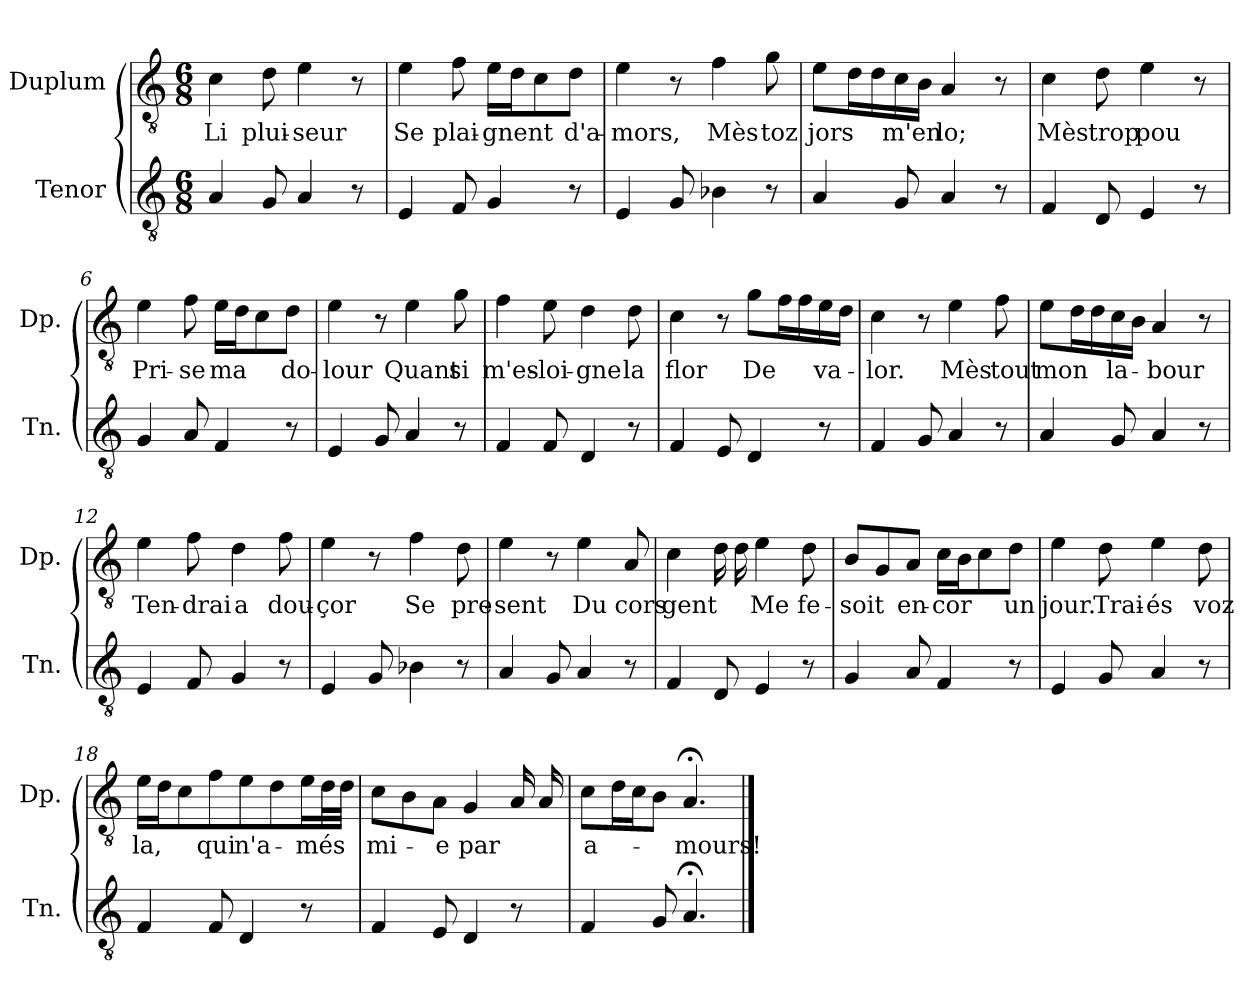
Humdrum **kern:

**kern	**kern	**text
*part2	*part1	*part1
*staff2	*staff1	*staff1
*I"Tenor	*I"Duplum	*
*I'Tn.	*I'Dp.	*
*clefGv2	*clefGv2	*
*k[]	*k[]	*
*M6/8	*M6/8	*
=1	=1	=1
!	!	!LO:LY:b
4A/	4c\	Li
!	!	!LO:LY:b
8G/	8d\	plui-
!	!	!LO:LY:b
4A/	4e\	-seur
8r	8r	.
=2	=2	=2
!	!	!LO:LY:b
4E/	4e\	Se
!	!	!LO:LY:b
8F/	8f\	plai-
!	!	!LO:LY:b
4G/	16e\LL	-gnent
.	16d\J	.
.	8c\	.
!	!	!LO:LY:b
8r	8d\J	d'a-
=3	=3	=3
!	!	!LO:LY:b
4E/	4e\	-mors,
8G/	8r	.
!	!	!LO:LY:b
4B-X\	4f\	Mès
!	!	!LO:LY:b
8r	8g\	toz
=4	=4	=4
!	!	!LO:LY:b
4A/	8e\L	jors
*	*tremolo	*
.	16d\	.
.	16d\	.
*	*Xtremolo	*
!	!	!LO:LY:b
8G/	16c\L	m'en
.	16B\JJ	.
!	!	!LO:LY:b
4A/	4A/	lo;
8r	8r	.
=5	=5	=5
!	!	!LO:LY:b
4F/	4c\	Mès
!	!	!LO:LY:b
8D/	8d\	trop
!	!	!LO:LY:b
4E/	4e\	pou
8r	8r	.
!!LO:LB:g=z
=6	=6	=6
!	!	!LO:LY:b
4G/	4e\	Pri-
!	!	!LO:LY:b
8A/	8f\	-se
!	!	!LO:LY:b
4F/	16e\LL	ma
.	16d\J	.
.	8c\	.
!	!	!LO:LY:b
8r	8d\J	do-
=7	=7	=7
!	!	!LO:LY:b
4E/	4e\	-lour
8G/	8r	.
!	!	!LO:LY:b
4A/	4e\	Quant
!	!	!LO:LY:b
8r	8g\	si
=8	=8	=8
!	!	!LO:LY:b
4F/	4f\	m'es-
!	!	!LO:LY:b
8F/	8e\	-loi-
!	!	!LO:LY:b
4D/	4d\	-gne
!	!	!LO:LY:b
8r	8d\	la
=9	=9	=9
!	!	!LO:LY:b
4F/	4c\	flor
8E/	8r	.
!	!	!LO:LY:b
4D/	8g\L	De
*	*tremolo	*
.	16f\	.
.	16f\	.
*	*Xtremolo	*
!	!	!LO:LY:b
8r	16e\L	va-
.	16d\JJ	.
=10	=10	=10
!	!	!LO:LY:b
4F/	4c\	-lor.
8G/	8r	.
!	!	!LO:LY:b
4A/	4e\	Mès
!	!	!LO:LY:b
8r	8f\	tout
=11	=11	=11
!	!	!LO:LY:b
4A/	8e\L	mon
*	*tremolo	*
.	16d\	.
.	16d\	.
*	*Xtremolo	*
!	!	!LO:LY:b
8G/	16c\L	la-
.	16B\JJ	.
!	!	!LO:LY:b
4A/	4A/	-bour
8r	8r	.
!!LO:LB:g=z
=12	=12	=12
!	!	!LO:LY:b
4E/	4e\	Ten-
!	!	!LO:LY:b
8F/	8f\	-drai
!	!	!LO:LY:b
4G/	4d\	a
!	!	!LO:LY:b
8r	8f\	dou-
=13	=13	=13
!	!	!LO:LY:b
4E/	4e\	-çor
8G/	8r	.
!	!	!LO:LY:b
4B-X\	4f\	Se
!	!	!LO:LY:b
8r	8d\	pre-
=14	=14	=14
!	!	!LO:LY:b
4A/	4e\	-sent
8G/	8r	.
!	!	!LO:LY:b
4A/	4e\	Du
!	!	!LO:LY:b
8r	8A/	cors
=15	=15	=15
!	!	!LO:LY:b
4F/	4c\	gent
*	*tremolo	*
8D/	16d\	.
.	16d\	.
*	*Xtremolo	*
!	!	!LO:LY:b
4E/	4e\	Me
!	!	!LO:LY:b
8r	8d\	fe-
=16	=16	=16
!	!	!LO:LY:b
4G/	8B/L	-soit
.	8G/	.
!	!	!LO:LY:b
8A/	8A/J	en-
!	!	!LO:LY:b
4F/	16c\LL	-cor
.	16B\J	.
.	8c\	.
!	!	!LO:LY:b
8r	8d\J	un
=17	=17	=17
!	!	!LO:LY:b
4E/	4e\	jour.
!	!	!LO:LY:b
8G/	8d\	Trai-
!	!	!LO:LY:b
4A/	4e\	-és
!	!	!LO:LY:b
8r	8d\	voz
!!LO:LB:g=z
=18	=18	=18
!	!	!LO:LY:b
4F/	16e\LL	la,
.	16d\J	.
.	8c\	.
!	!	!LO:LY:b
8F/	8f\J	qui
!	!	!LO:LY:b
4D/	8e\L	n'a-
.	8d\	.
!	!	!LO:LY:b
8r	16e\L	-més
*	*tremolo	*
.	32d\	.
.	32d\JJJ	.
*	*Xtremolo	*
=19	=19	=19
!	!	!LO:LY:b
4F/	8c\L	mi-
.	8B\	.
!	!	!LO:LY:b
8E/	8A\J	-e
!	!	!LO:LY:b
4D/	4G/	par
*	*tremolo	*
8r	16A/	.
.	16A/	.
*	*Xtremolo	*
=20	=20	=20
!	!	!LO:LY:b
4F/	8c\L	a-
.	16d\L	.
.	16c\J	.
8G/	8B\J	.
!	!	!LO:LY:b
4.A;</	4.A;</	-mours!
==	==	==
*-	*-	*-
